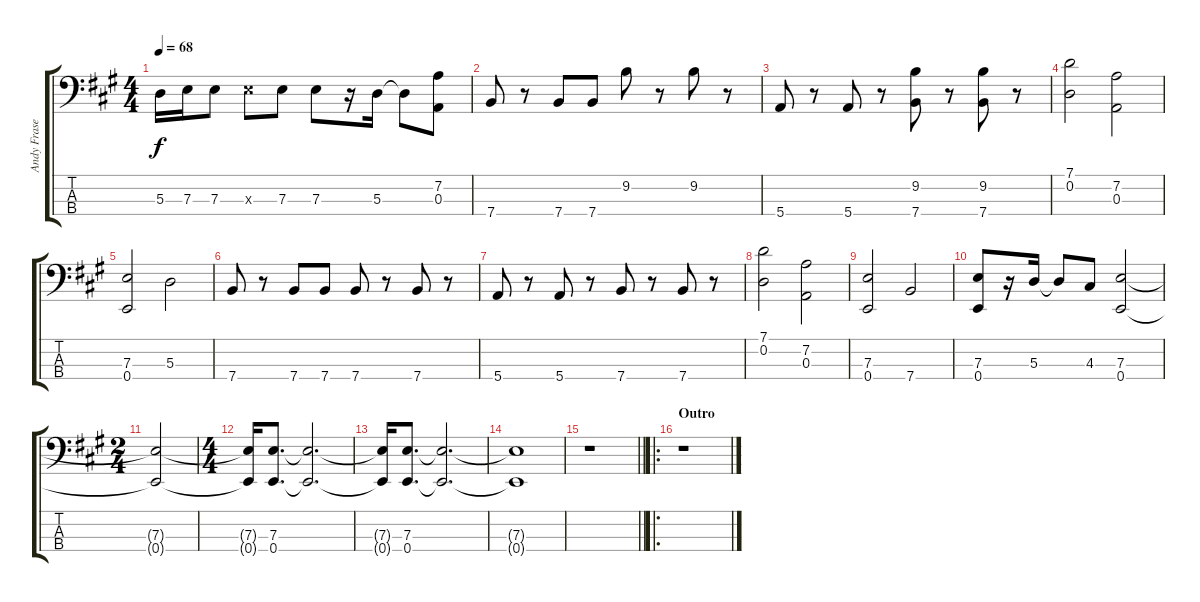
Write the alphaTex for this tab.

\track ("Andy Fraser - Bass" "Andy Frase") {instrument electricbassfinger}
\staff {score tabs}
\tuning (G2 D2 A1 E1) {hide}
\ts (4 4)
\tempo 68
\clef f4
\ks a
5.3.16{dy f} 7.3.16 7.3.8 7.3{x}.8 7.3.8 7.3.8 r.16 5.3.16 5.3{t}.8 (7.2 0.3).8 |
7.4.8 r.8 7.4.8 7.4.8 9.2.8 r.8 9.2.8 r.8 |
5.4.8 r.8 5.4.8 r.8 (9.2 7.4).8 r.8 (9.2 7.4).8 r.8 |
(7.1 0.2).2 (7.2 0.3).2 |
(7.3 0.4).2 5.3.2 |
7.4.8 r.8 7.4.8 7.4.8 7.4.8 r.8 7.4.8 r.8 |
5.4.8 r.8 5.4.8 r.8 7.4.8 r.8 7.4.8 r.8 |
(7.1 0.2).2 (7.2 0.3).2 |
(7.3 0.4).2 7.4.2 |
(7.3 0.4).8 r.16 5.3.16 5.3{t}.8 4.3.8 (7.3 0.4).2 |
\ts (2 4)
(7.3{t} 0.4{t}).2 |
\ts (4 4)
(7.3{t} 0.4{t}).16 (7.3 0.4).8{d} (7.3{t} 0.4{t}).2{d} |
(7.3{t} 0.4{t}).16 (7.3 0.4).8{d} (7.3{t} 0.4{t}).2{d} |
(7.3{t} 0.4{t}).1 |
\barLineRight lightlight
r.1 |
\ro
\section ("" "Outro")
r.1
